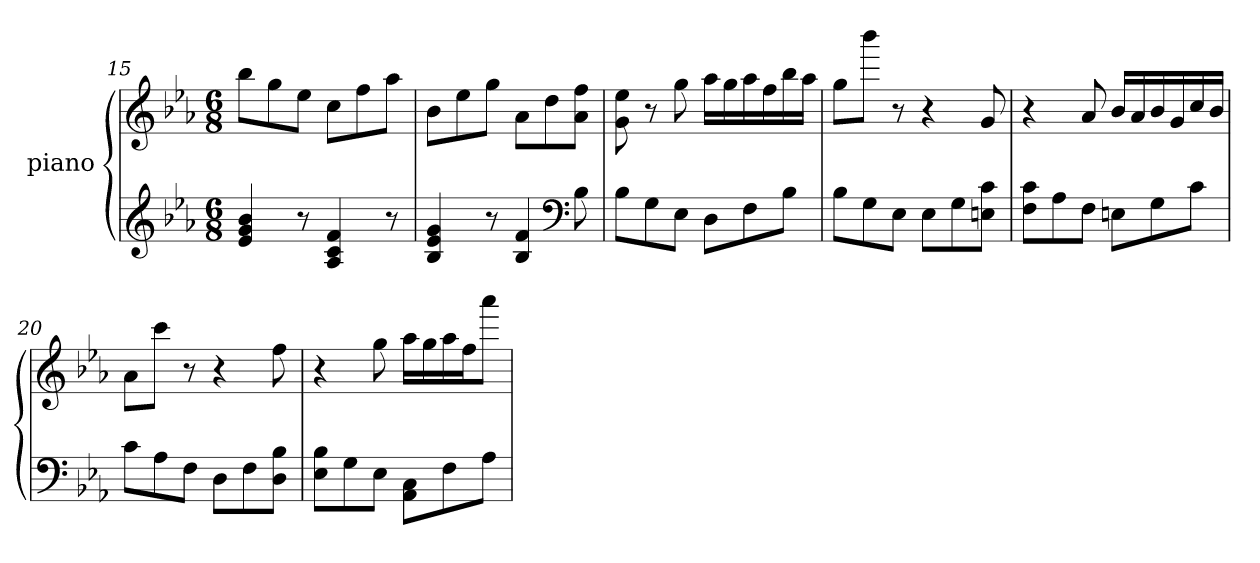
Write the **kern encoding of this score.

**kern	**kern	**text
*part2	*part1	*part1
*staff2	*staff1	*staff1
*	*I"piano	*
*clefG2	*clefG2	*
*k[b-e-a-]	*k[b-e-a-]	*
*E-:	*E-:	*
*M6/8	*M6/8	*
=15	=15	=15
4e- 4g 4b-	8bb-L	.
.	8gg	.
8r	8ee-J	.
4A- 4c 4f	8ccL	.
.	8ff	.
8r	8aa-J	.
=16	=16	=16
4B- 4e- 4g	8b-L	.
.	8ee-	.
8r	8ggJ	.
4B- 4f	8a-L	.
.	8dd	.
*clefF4	*	*
8B-	8a- 8ffJ	.
=17	=17	=17
8B-L	8g 8ee-	.
8G	8r	<
8E-J	8gg	.
8DL	16aa-LL	.
.	16gg	.
8F	16aa-	.
.	16ff	.
8B-J	16bb-	.
.	16aa-JJ	.
=18	=18	=18
8B-L	8ggL	.
8G	8bbb-J	.
8E-J	8r	.
8E-L	4r	.
8G	.	.
8En 8cJ	8g	.
=19	=19	=19
8F 8cL	4r	.
8A-	.	.
8FJ	8a-	.
8EnL	16b-LL	.
.	16a-	.
8G	16b-	.
.	16g	.
8cJ	16cc	.
.	16b-JJ	.
=20	=20	=20
8cL	8a-L	.
8A-	8cccJ	.
8FJ	8r	.
8DL	4r	.
8F	.	.
8D 8B-J	8ff	.
=21	=21	=21
8E- 8B-L	4r	.
8G	.	.
8E-J	8gg	.
8AA- 8CL	16aa-LL	.
.	16gg	.
8F	16aa-	.
.	16ffJ	.
8A-J	8aaa-J	.
=	=	=
*-	*-	*-
